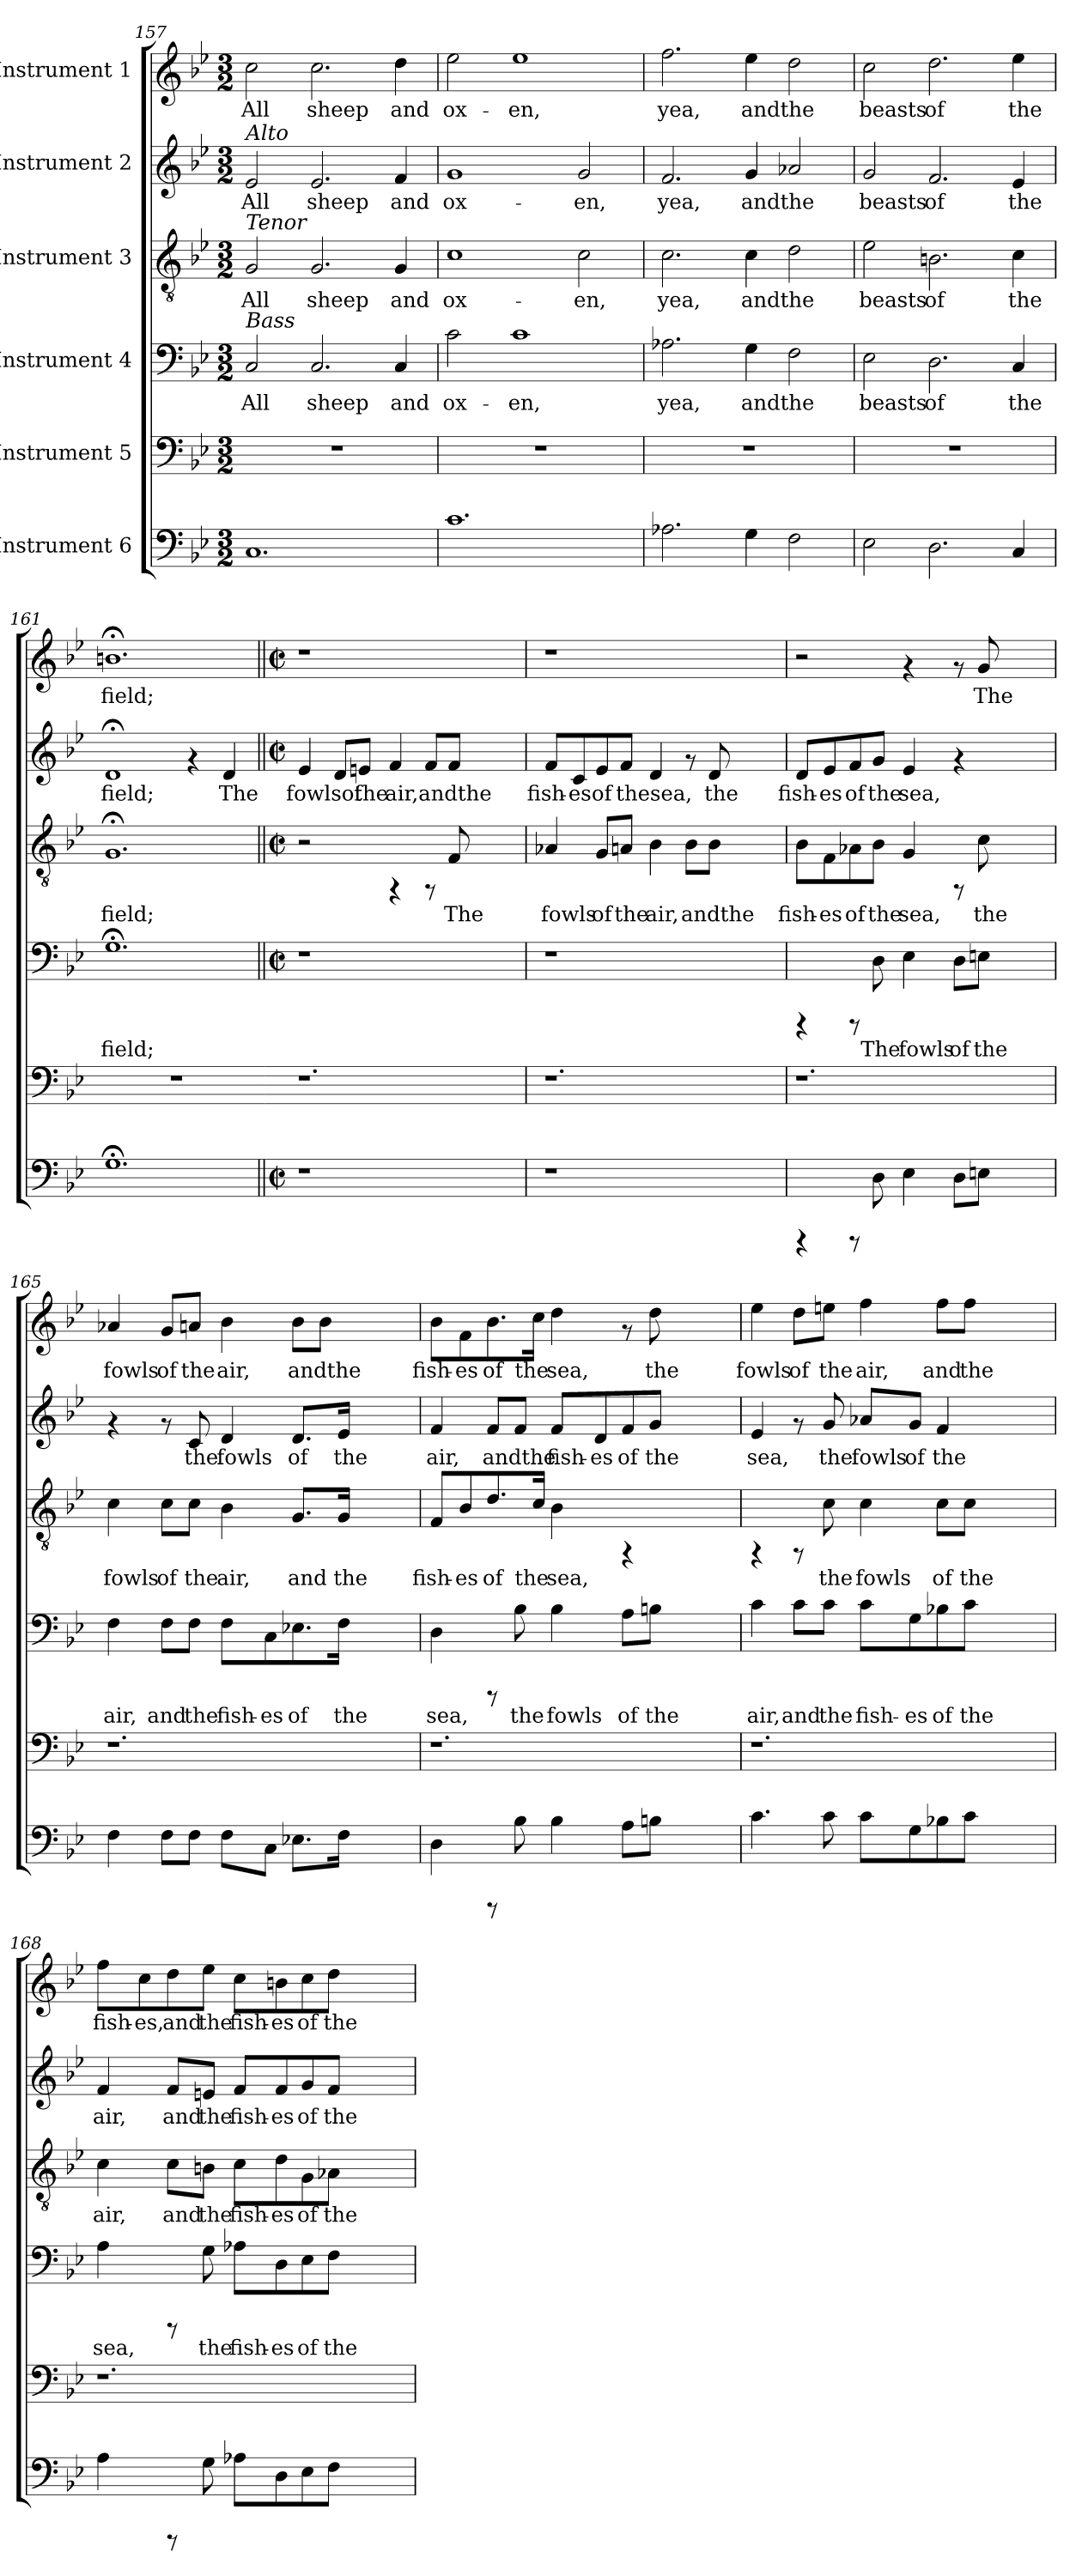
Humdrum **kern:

**kern	**text	**kern	**kern	**text	**kern	**text	**kern	**text	**kern	**text
*part6	*part6	*part5	*part4	*part4	*part3	*part3	*part2	*part2	*part1	*part1
*staff6	*staff6	*staff5	*staff4	*staff4	*staff3	*staff3	*staff2	*staff2	*staff1	*staff1
*I"Instrument 6	*	*I"Instrument 5	*I"Instrument 4	*	*I"Instrument 3	*	*I"Instrument 2	*	*I"Instrument 1	*
!!LO:PB:g=z
*clefF4	*	*clefF4	*clefF4	*	*clefGv2	*	*clefG2	*	*clefG2	*
*k[b-e-]	*	*k[b-e-]	*k[b-e-]	*	*k[b-e-]	*	*k[b-e-]	*	*k[b-e-]	*
*B-:	*	*B-:	*B-:	*	*B-:	*	*B-:	*	*B-:	*
*M3/2	*	*M3/2	*M3/2	*	*M3/2	*	*M3/2	*	*M3/2	*
=157	=157	=157	=157	=157	=157	=157	=157	=157	=157	=157
!	!	!	!	!	!	!	!LO:TX:a:i:t=Alto	!	!	!
!	!	!	!	!	!LO:TX:a:i:t=Tenor	!	!	!	!	!
!	!	!	!LO:TX:a:i:t=Bass	!	!	!	!	!	!	!
!	!LO:LY:a:cj	!	!	!LO:LY:b:cj	!	!LO:LY:b:cj	!	!LO:LY:b:rj	!	!LO:LY:b:cj
1.C	.	1.r	2C/	All	2G/	All	2e-/	All	2cc\	All
!	!	!	!	!LO:LY:b:cj	!	!LO:LY:b:cj	!	!LO:LY:b:rj	!	!LO:LY:b:cj
.	.	.	2.C/	sheep	2.G/	sheep	2.e-/	sheep	2.cc\	sheep
!	!	!	!	!LO:LY:b:cj	!	!LO:LY:b:cj	!	!LO:LY:b:rj	!	!LO:LY:b:cj
.	.	.	4C/	and	4G/	and	4f/	and	4dd\	and
=158	=158	=158	=158	=158	=158	=158	=158	=158	=158	=158
!	!LO:LY:a:cj	!	!	!LO:LY:b:cj	!	!LO:LY:b:cj	!	!LO:LY:b:rj	!	!LO:LY:b:cj
1.c	.	1.r	2c\	ox-	1c	ox-	1g	ox-	2ee-\	ox-
!	!	!	!	!LO:LY:b:cj	!	!	!	!	!	!LO:LY:b:cj
.	.	.	1c	-en,	.	.	.	.	1ee-	-en,
!	!	!	!	!	!	!LO:LY:b:cj	!	!LO:LY:b:rj	!	!
.	.	.	.	.	2c\	-en,	2g/	-en,	.	.
=159	=159	=159	=159	=159	=159	=159	=159	=159	=159	=159
!	!LO:LY:a:cj	!	!	!LO:LY:b:cj	!	!LO:LY:b:cj	!	!LO:LY:b:rj	!	!LO:LY:b:cj
2.A-X\	.	1.r	2.A-X\	yea,	2.c\	yea,	2.f/	yea,	2.ff\	yea,
!	!LO:LY:a:cj	!	!	!LO:LY:b:cj	!	!LO:LY:b:cj	!	!LO:LY:b:rj	!	!LO:LY:b:cj
4G\	.	.	4G\	andthe	4c\	andthe	4g/	andthe	4ee-\	andthe
!	!LO:LY:a:cj	!	!	!LO:LY:b:cj	!	!LO:LY:b:cj	!	!LO:LY:b:rj	!	!LO:LY:b:cj
2F\	.	.	2F\	.	2d\	.	2a-X/	.	2dd\	.
=160	=160	=160	=160	=160	=160	=160	=160	=160	=160	=160
!	!LO:LY:a:cj	!	!	!LO:LY:b:cj	!	!LO:LY:b:cj	!	!LO:LY:b:rj	!	!LO:LY:b:cj
2E-\	.	1.r	2E-\	beasts	2e-\	beasts	2g/	beasts	2cc\	beasts
!	!LO:LY:a:cj	!	!	!LO:LY:b:cj	!	!LO:LY:b:cj	!	!LO:LY:b:rj	!	!LO:LY:b:cj
2.D\	.	.	2.D\	of	2.Bn\	of	2.f/	of	2.dd\	of
!	!LO:LY:a:cj	!	!	!LO:LY:b:cj	!	!LO:LY:b:cj	!	!LO:LY:b:rj	!	!LO:LY:b:cj
4C/	.	.	4C/	the	4c\	the	4e-/	the	4ee-\	the
=161	=161	=161	=161	=161	=161	=161	=161	=161	=161	=161
!	!LO:LY:a:cj	!	!	!LO:LY:b:cj	!	!LO:LY:b:cj	!	!LO:LY:b:rj	!	!LO:LY:b:cj
1.G;<	.	1.r	1.G;<	field;	1.G;<	field;	1d;<	field;	1.bn;<	field;
.	.	.	.	.	.	.	4rf	.	.	.
!	!	!	!	!	!	!	!	!LO:LY:b:rj	!	!
.	.	.	.	.	.	.	4d/	The	.	.
=162||	=162||	=162	=162||	=162||	=162||	=162||	=162||	=162||	=162||	=162||
*M2/2	*	*	*M2/2	*	*M2/2	*	*M2/2	*	*M2/2	*
*met(c|)	*	*	*met(c|)	*	*met(c|)	*	*met(c|)	*	*met(c|)	*
!	!	!	!	!	!	!	!	!LO:LY:b:rj	!	!
1r	.	1.r	1r	.	2r	.	4e-/	fowlsof	1r	.
!	!	!	!	!	!	!	!	!LO:LY:b:rj	!	!
.	.	.	.	.	.	.	8d/L	.	.	.
!	!	!	!	!	!	!	!	!LO:LY:b:rj	!	!
.	.	.	.	.	.	.	8en/J	the	.	.
!	!	!	!	!	!	!	!	!LO:LY:b:rj	!	!
.	.	.	.	.	4rFF	.	4f/	air,andthe	.	.
!	!	!	!	!	!	!	!	!LO:LY:b:rj	!	!
.	.	.	.	.	8rFF	.	8f/L	.	.	.
!	!	!	!	!	!	!LO:LY:b:cj	!	!LO:LY:b:rj	!	!
.	.	.	.	.	8F/	The	8f/J	.	.	.
2ryy	.	.	2ryy	.	2ryy	.	2ryy	.	2ryy	.
!!LO:LB:g=z
=163	=163	=163	=163	=163	=163	=163	=163	=163	=163	=163
!	!	!	!	!	!	!LO:LY:b:cj	!	!LO:LY:b:rj	!	!
1r	.	1.r	1r	.	4A-X/	fowls	8f/L	fish-	1r	.
!	!	!	!	!	!	!	!	!LO:LY:b:rj	!	!
.	.	.	.	.	.	.	8c/	-es	.	.
!	!	!	!	!	!	!LO:LY:b:cj	!	!LO:LY:b:rj	!	!
.	.	.	.	.	8G/L	of	8e-/	of	.	.
!	!	!	!	!	!	!LO:LY:b:cj	!	!LO:LY:b:rj	!	!
.	.	.	.	.	8An/J	the	8f/J	thesea,	.	.
!	!	!	!	!	!	!LO:LY:b:cj	!	!LO:LY:b:rj	!	!
.	.	.	.	.	4B-\	air,	4d/	.	.	.
!	!	!	!	!	!	!LO:LY:b:cj	!	!	!	!
.	.	.	.	.	8B-\L	andthe	8rf	.	.	.
!	!	!	!	!	!	!LO:LY:b:cj	!	!LO:LY:b:rj	!	!
.	.	.	.	.	8B-\J	.	8d/	the	.	.
2ryy	.	.	2ryy	.	2ryy	.	2ryy	.	2ryy	.
=164	=164	=164	=164	=164	=164	=164	=164	=164	=164	=164
!	!	!	!	!	!	!LO:LY:b:cj	!	!LO:LY:b:rj	!	!
4rCCC	.	1.r	4rCCC	.	8B-\L	fish-	8d/L	fish-	2r	.
!	!	!	!	!	!	!LO:LY:b:cj	!	!LO:LY:b:rj	!	!
.	.	.	.	.	8F\	-es	8e-/	-es	.	.
!	!	!	!	!	!	!LO:LY:b:cj	!	!LO:LY:b:rj	!	!
8rCCC	.	.	8rCCC	.	8A-X\	of	8f/	of	.	.
!	!LO:LY:a:cj	!	!	!LO:LY:b:cj	!	!LO:LY:b:cj	!	!LO:LY:b:rj	!	!
8D\	.	.	8D\	The	8B-\J	the	8g/J	the	.	.
!	!LO:LY:a:cj	!	!	!LO:LY:b:cj	!	!LO:LY:b:cj	!	!LO:LY:b:rj	!	!
4E-\	.	.	4E-\	fowls	4G/	sea,	4e-/	sea,	4rf	.
!	!LO:LY:a:cj	!	!	!LO:LY:b:cj	!	!	!	!	!	!
8D\L	.	.	8D\L	of	8rFF	.	4rf	.	8rf	.
!	!LO:LY:a:cj	!	!	!LO:LY:b:cj	!	!LO:LY:b:cj	!	!	!	!LO:LY:b:cj
8En\J	.	.	8En\J	the	8c\	the	.	.	8g/	The
2ryy	.	.	2ryy	.	2ryy	.	2ryy	.	2ryy	.
=165	=165	=165	=165	=165	=165	=165	=165	=165	=165	=165
!	!LO:LY:a:cj	!	!	!LO:LY:b:cj	!	!LO:LY:b:cj	!	!	!	!LO:LY:b:cj
4F\	.	1.r	4F\	air,	4c\	fowls	4rf	.	4a-X/	fowls
!	!LO:LY:a:cj	!	!	!LO:LY:b:cj	!	!LO:LY:b:cj	!	!	!	!LO:LY:b:cj
8F\L	.	.	8F\L	and	8c\L	of	8rf	.	8g/L	of
!	!LO:LY:a:cj	!	!	!LO:LY:b:cj	!	!LO:LY:b:cj	!	!LO:LY:b:rj	!	!LO:LY:b:cj
8F\J	.	.	8F\J	the	8c\J	the	8c/	the	8an/J	the
!	!LO:LY:a:cj	!	!	!LO:LY:b:cj	!	!LO:LY:b:cj	!	!LO:LY:b:rj	!	!LO:LY:b:cj
8F\L	.	.	8F\L	fish-	4B-\	air,	4d/	fowls	4b-\	air,
!	!LO:LY:a:cj	!	!	!LO:LY:b:cj	!	!	!	!	!	!
8C\J	.	.	8C\	-es	.	.	.	.	.	.
!	!LO:LY:a:cj	!	!	!LO:LY:b:cj	!	!LO:LY:b:cj	!	!LO:LY:b:rj	!	!LO:LY:b:cj
8.E-X\L	.	.	8.E-X\	of	8.G/L	and	8.d/L	of	8b-\L	andthe
!	!	!	!	!	!	!	!	!	!	!LO:LY:b:cj
.	.	.	.	.	.	.	.	.	8b-\J	.
!	!LO:LY:a:cj	!	!	!LO:LY:b:cj	!	!LO:LY:b:cj	!	!LO:LY:b:rj	!	!
16F\J	.	.	16F\Jk	the	16G/Jk	the	16e-/Jk	the	.	.
2ryy	.	.	2ryy	.	2ryy	.	2ryy	.	2ryy	.
=166	=166	=166	=166	=166	=166	=166	=166	=166	=166	=166
!	!LO:LY:a:cj	!	!	!LO:LY:b:cj	!	!LO:LY:b:cj	!	!LO:LY:b:rj	!	!LO:LY:b:cj
4D\	.	1.r	4D\	sea,	8F/L	fish-	4f/	air,	8b-\L	fish-
!	!	!	!	!	!	!LO:LY:b:cj	!	!	!	!LO:LY:b:cj
.	.	.	.	.	8B-/	-es	.	.	8f\	-es
!	!	!	!	!	!	!LO:LY:b:cj	!	!LO:LY:b:rj	!	!LO:LY:b:cj
8rCCC	.	.	8rCCC	.	8.d/	of	8f/L	andthe	8.b-\	of
!	!LO:LY:a:cj	!	!	!LO:LY:b:cj	!	!	!	!LO:LY:b:rj	!	!
8B-\	.	.	8B-\	the	.	.	8f/J	.	.	.
!	!	!	!	!	!	!LO:LY:b:cj	!	!	!	!LO:LY:b:cj
.	.	.	.	.	16c/Jk	the	.	.	16cc\Jk	the
!	!LO:LY:a:cj	!	!	!LO:LY:b:cj	!	!LO:LY:b:cj	!	!LO:LY:b:rj	!	!LO:LY:b:cj
4B-\	.	.	4B-\	fowls	4B-\	sea,	8f/L	fish-	4dd\	sea,
!	!	!	!	!	!	!	!	!LO:LY:b:rj	!	!
.	.	.	.	.	.	.	8d/	-es	.	.
!	!LO:LY:a:cj	!	!	!LO:LY:b:cj	!	!	!	!LO:LY:b:rj	!	!
8A\L	.	.	8A\L	of	4rFF	.	8f/	of	8rf	.
!	!LO:LY:a:cj	!	!	!LO:LY:b:cj	!	!	!	!LO:LY:b:rj	!	!LO:LY:b:cj
8Bn\J	.	.	8Bn\J	the	.	.	8g/J	the	8dd\	the
2ryy	.	.	2ryy	.	2ryy	.	2ryy	.	2ryy	.
!!LO:PB:g=z
=167	=167	=167	=167	=167	=167	=167	=167	=167	=167	=167
!	!LO:LY:a:cj	!	!	!LO:LY:b:cj	!	!	!	!LO:LY:b:rj	!	!LO:LY:b:cj
4.c\	.	1.r	4c\	air,	4rFF	.	4e-/	sea,	4ee-\	fowls
!	!	!	!	!LO:LY:b:cj	!	!	!	!	!	!LO:LY:b:cj
.	.	.	8c\L	and	8rFF	.	8rf	.	8dd\L	of
!	!LO:LY:a:cj	!	!	!LO:LY:b:cj	!	!LO:LY:b:cj	!	!LO:LY:b:rj	!	!LO:LY:b:cj
8c\	.	.	8c\J	the	8c\	the	8g/	the	8een\J	the
!	!LO:LY:a:cj	!	!	!LO:LY:b:cj	!	!LO:LY:b:cj	!	!LO:LY:b:rj	!	!LO:LY:b:cj
8c\L	.	.	8c\L	fish-	4c\	fowls	8a-X/L	fowls	4ff\	air,
!	!LO:LY:a:cj	!	!	!LO:LY:b:cj	!	!	!	!LO:LY:b:rj	!	!
8G\	.	.	8G\	-es	.	.	8g/J	of	.	.
!	!LO:LY:a:cj	!	!	!LO:LY:b:cj	!	!LO:LY:b:cj	!	!LO:LY:b:rj	!	!LO:LY:b:cj
8B-X\	.	.	8B-X\	of	8c\L	of	4f/	the	8ff\L	and
!	!LO:LY:a:cj	!	!	!LO:LY:b:cj	!	!LO:LY:b:cj	!	!	!	!LO:LY:b:cj
8c\J	.	.	8c\J	the	8c\J	the	.	.	8ff\J	the
2ryy	.	.	2ryy	.	2ryy	.	2ryy	.	2ryy	.
=168	=168	=168	=168	=168	=168	=168	=168	=168	=168	=168
!	!LO:LY:a:cj	!	!	!LO:LY:b:cj	!	!LO:LY:b:cj	!	!LO:LY:b:rj	!	!LO:LY:b:cj
4A\	.	1.r	4A\	sea,	4c\	air,	4f/	air,	8ff\L	fish-
!	!	!	!	!	!	!	!	!	!	!LO:LY:b:cj
.	.	.	.	.	.	.	.	.	8cc\	-es,
!	!	!	!	!	!	!LO:LY:b:cj	!	!LO:LY:b:rj	!	!LO:LY:b:cj
8rCCC	.	.	8rCCC	.	8c\L	and	8f/L	and	8dd\	and
!	!LO:LY:a:cj	!	!	!LO:LY:b:cj	!	!LO:LY:b:cj	!	!LO:LY:b:rj	!	!LO:LY:b:cj
8G\	.	.	8G\	the	8Bn\J	the	8en/J	the	8ee-\J	the
!	!LO:LY:a:cj	!	!	!LO:LY:b:cj	!	!LO:LY:b:cj	!	!LO:LY:b:rj	!	!LO:LY:b:cj
8A-X\L	.	.	8A-X\L	fish-	8c\L	fish-	8f/L	fish-	8cc\L	fish-
!	!LO:LY:a:cj	!	!	!LO:LY:b:cj	!	!LO:LY:b:cj	!	!LO:LY:b:rj	!	!LO:LY:b:cj
8D\	.	.	8D\	-es	8d\	-es	8f/	-es	8bn\	-es
!	!LO:LY:a:cj	!	!	!LO:LY:b:cj	!	!LO:LY:b:cj	!	!LO:LY:b:rj	!	!LO:LY:b:cj
8E-\	.	.	8E-\	of	8G\	of	8g/	of	8cc\	of
!	!LO:LY:a:cj	!	!	!LO:LY:b:cj	!	!LO:LY:b:cj	!	!LO:LY:b:rj	!	!LO:LY:b:cj
8F\J	.	.	8F\J	the	8A-X\J	the	8f/J	the	8dd\J	the
2ryy	.	.	2ryy	.	2ryy	.	2ryy	.	2ryy	.
=	=	=	=	=	=	=	=	=	=	=
*-	*-	*-	*-	*-	*-	*-	*-	*-	*-	*-
